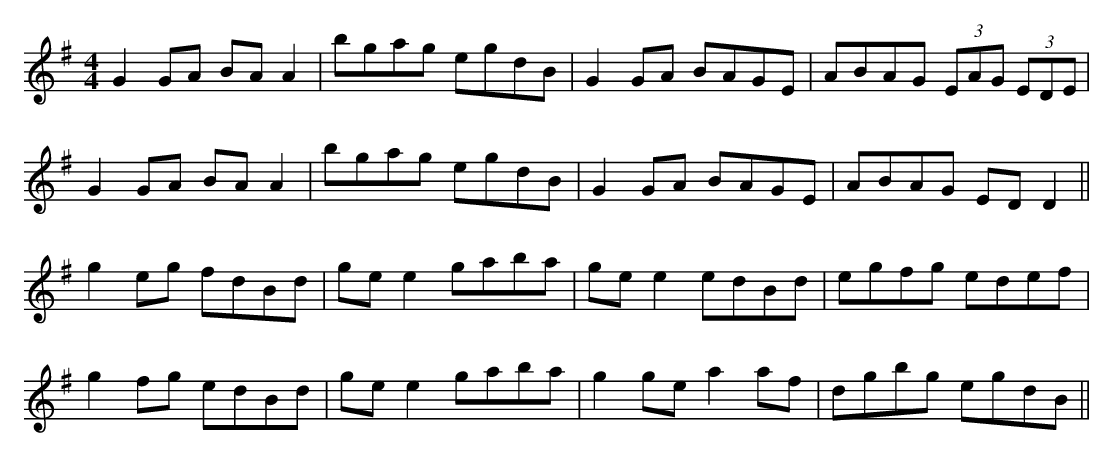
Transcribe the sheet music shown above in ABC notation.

X:1
M:4/4
K:G
G2 GA BA A2|bgag egdB|G2 GA BAGE|ABAG (3EAG (3EDE|
G2 GA BA A2|bgag egdB|G2 GA BAGE|ABAG ED D2||
g2 eg fdBd|ge e2 gaba|ge e2 edBd|egfg edef|
g2 fg edBd|ge e2 gaba|g2 ge a2 af|dgbg egdB||
